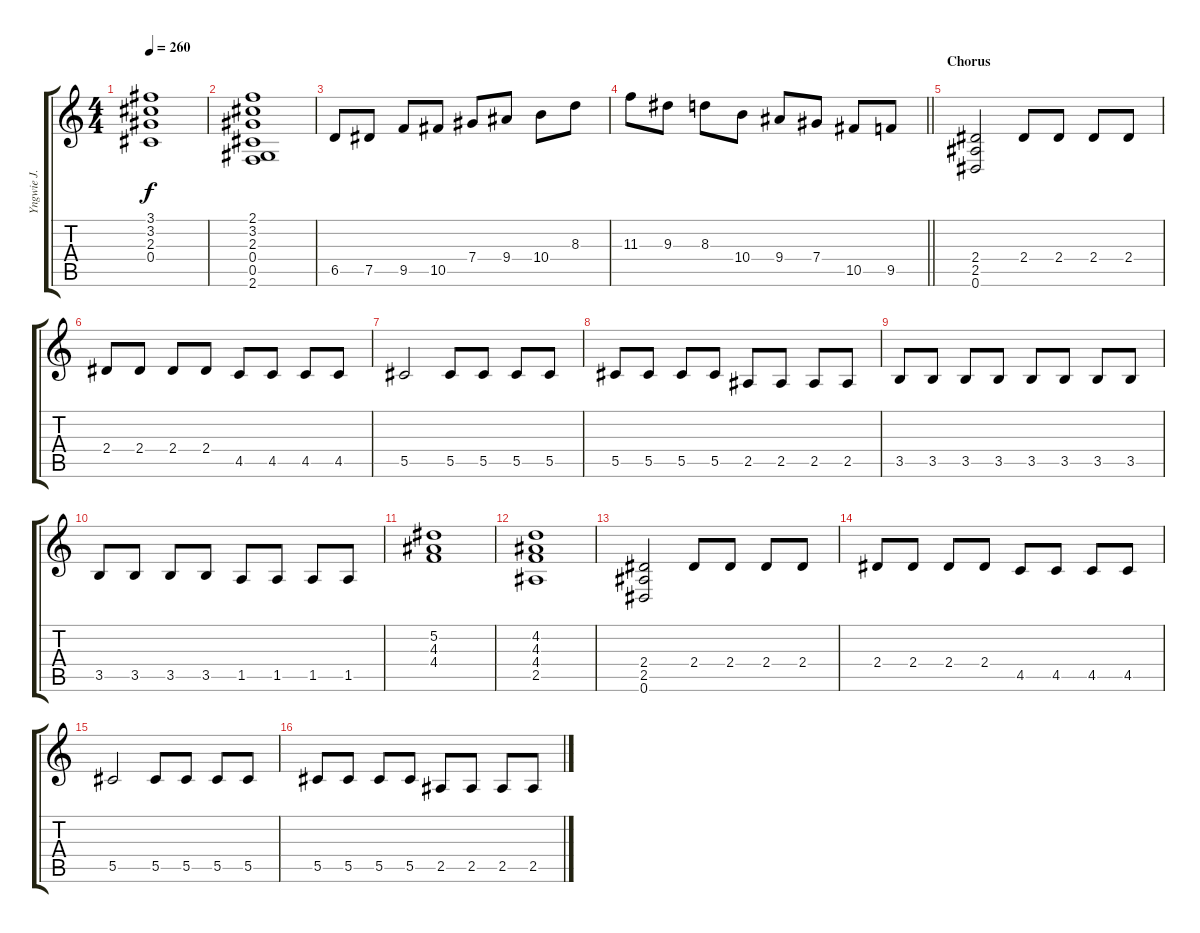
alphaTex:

\track ("Yngwie J. Malmsteen" "Yngwie J. ") {instrument overdrivenguitar}
\staff {score tabs}
\tuning (Eb4 Bb3 Gb3 Db3 Ab2 Eb2) {hide}
\ts (4 4)
\tempo 260
\clef g2
\ks c
(3.1 3.2 2.3 0.4).1{dy f} |
(2.1 3.2 2.3 0.4 0.5 2.6).1 |
6.5.8 7.5.8 9.5.8 10.5.8 7.4.8 9.4.8 10.4.8 8.3.8 |
\barLineRight lightlight
11.3.8 9.3.8 8.3.8 10.4.8 9.4.8 7.4.8 10.5.8 9.5.8 |
\section ("" "Chorus")
(2.4 2.5 0.6).2 2.4.8 2.4.8 2.4.8 2.4.8 |
2.4.8 2.4.8 2.4.8 2.4.8 4.5.8 4.5.8 4.5.8 4.5.8 |
5.5.2 5.5.8 5.5.8 5.5.8 5.5.8 |
5.5.8 5.5.8 5.5.8 5.5.8 2.5.8 2.5.8 2.5.8 2.5.8 |
3.5.8 3.5.8 3.5.8 3.5.8 3.5.8 3.5.8 3.5.8 3.5.8 |
3.5.8 3.5.8 3.5.8 3.5.8 1.5.8 1.5.8 1.5.8 1.5.8 |
(5.2 4.3 4.4).1 |
(4.2 4.3 4.4 2.5).1 |
(2.4 2.5 0.6).2 2.4.8 2.4.8 2.4.8 2.4.8 |
2.4.8 2.4.8 2.4.8 2.4.8 4.5.8 4.5.8 4.5.8 4.5.8 |
5.5.2 5.5.8 5.5.8 5.5.8 5.5.8 |
5.5.8 5.5.8 5.5.8 5.5.8 2.5.8 2.5.8 2.5.8 2.5.8
